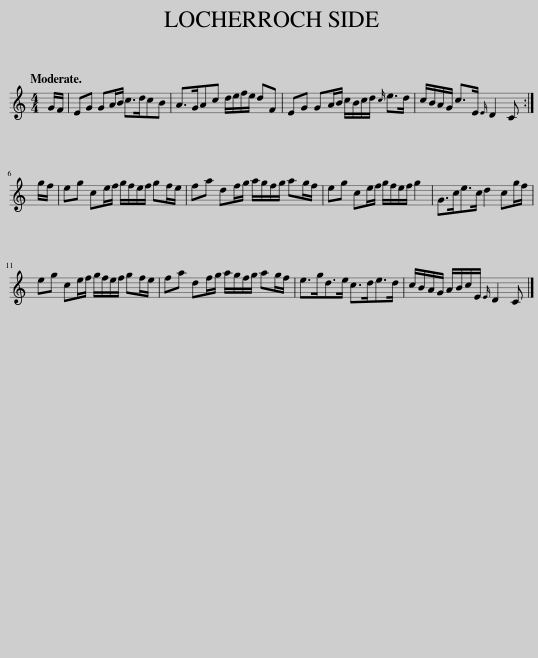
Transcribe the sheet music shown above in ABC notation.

X:1
L:1/8
Q:1/4=120
M:4/4
I:linebreak $
K:C
V:1 treble
V:1
 G/F/ | EG GA/B/ c>dcB | A>GAc d/e/f/e/ dF | EG GA/B/ c/B/c/d/{c} e>d | c/B/A/G/ c>E{E} D2 C :|$ %5
 g/f/ | eg ce/f/ g/f/e/f/ gf/e/ | fa df/g/ a/g/f/g/ ag/f/ | eg ce/f/ g/f/e/f/ g2 | G>ce>c d2 cg/f/ |$ %10
 eg ce/f/ g/f/e/f/ gf/e/ | fa df/g/ a/g/f/g/ ag/f/ | e>gd>e c>de>d | c/B/A/G/ A/B/c/E/{E} D2 C |] %14
